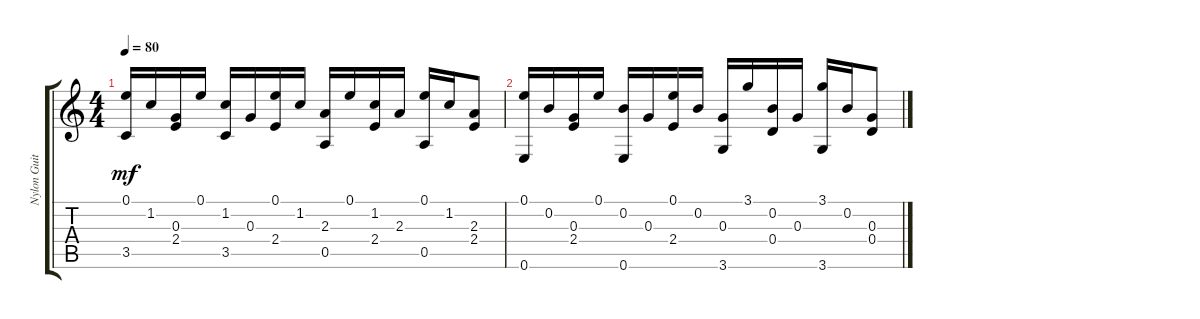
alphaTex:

\track ("Nylon Guitar" "Nylon Guit") {instrument acousticguitarnylon}
\staff {score tabs}
\tuning (E4 B3 G3 D3 A2 E2) {hide}
\ts (4 4)
\tempo 80
\clef g2
\ks c
(0.1 3.5).16{dy mf instrument acousticguitarnylon} 1.2.16 (0.3 2.4).16 0.1.16 (1.2 3.5).16 0.3.16 (0.1 2.4).16 1.2.16 (2.3 0.5).16 0.1.16 (1.2 2.4).16 2.3.16 (0.1 0.5).16 1.2.16 (2.3 2.4).8 |
(0.1 0.6).16 0.2.16 (0.3 2.4).16 0.1.16 (0.2 0.6).16 0.3.16 (0.1 2.4).16 0.2.16 (0.3 3.6).16 3.1.16 (0.2 0.4).16 0.3.16 (3.1 3.6).16 0.2.16 (0.3 0.4).8
